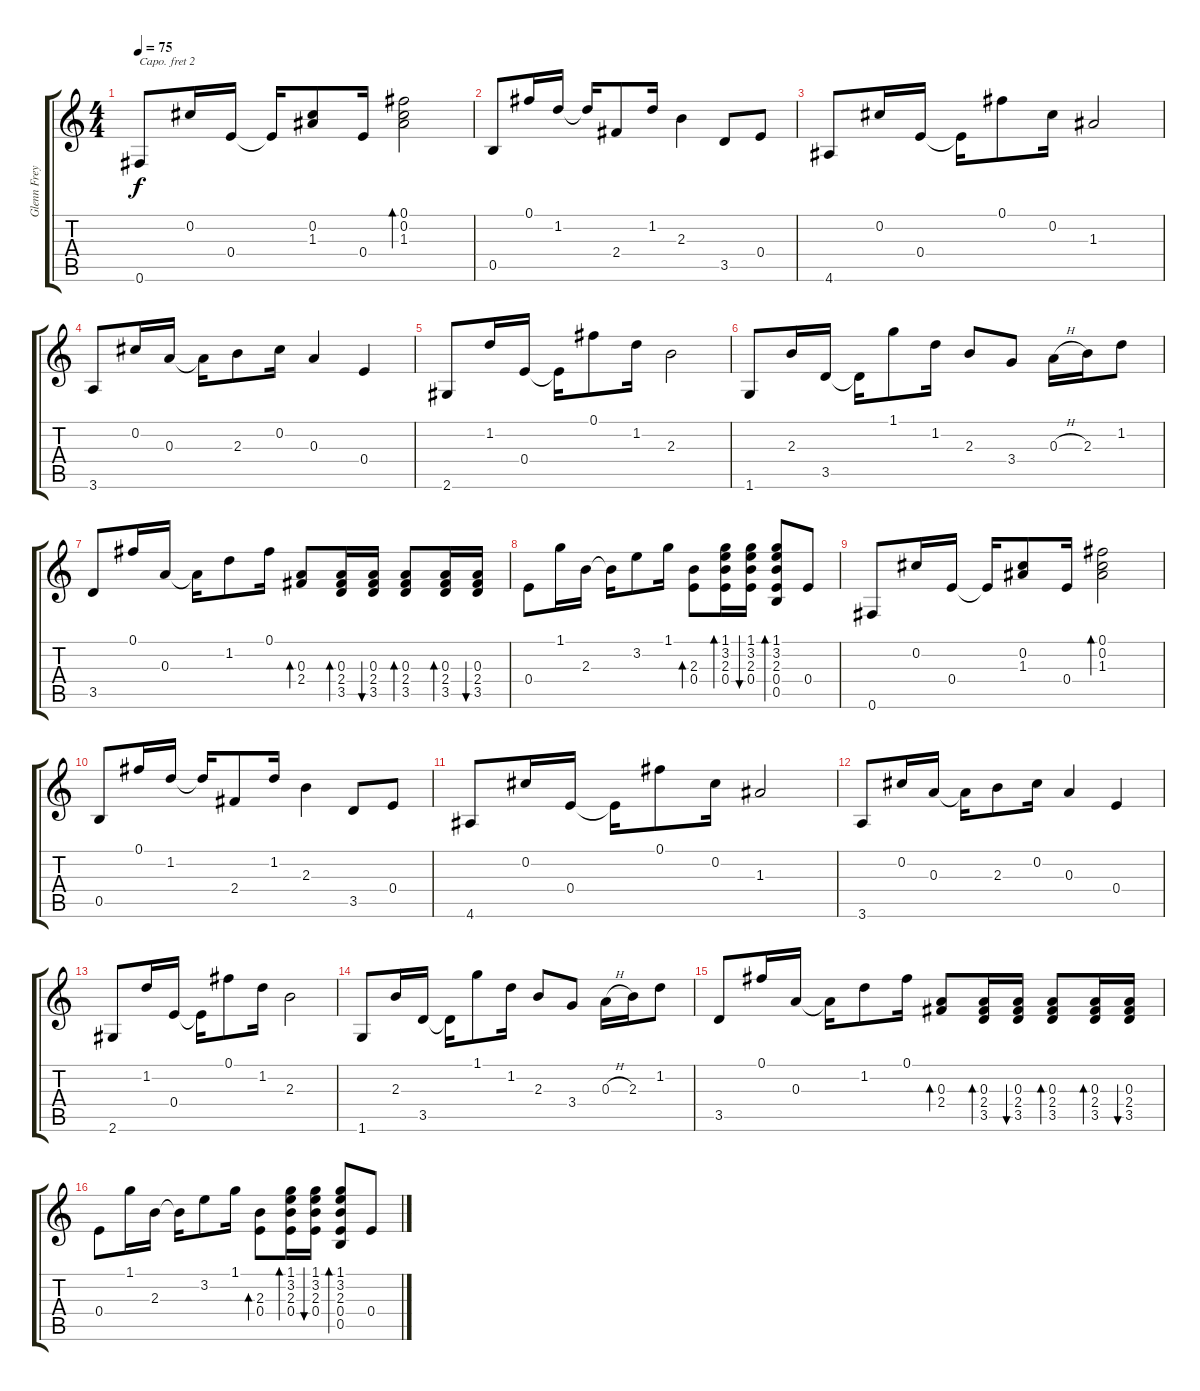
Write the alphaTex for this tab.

\track ("Glenn Frey" "Glenn Frey") {instrument acousticguitarsteel}
\staff {score tabs}
\capo 2
\tuning (E4 B3 G3 D3 A2 E2) {hide}
\ts (4 4)
\tempo 75
\clef g2
\ks c
0.6.8{dy f} 0.2.16 0.4.16 0.4{t}.16 (0.2 1.3).8 0.4.16 (0.1 0.2 1.3).2{bd 60} |
0.5.8 0.1.16 1.2.16 1.2{t}.16 2.4.8 1.2.16 2.3.4 3.5.8 0.4.8 |
4.6.8 0.2.16 0.4.16 0.4{t}.16 0.1.8 0.2.16 1.3.2 |
3.6.8 0.2.16 0.3.16 0.3{t}.16 2.3.8 0.2.16 0.3.4 0.4.4 |
2.6.8 1.2.16 0.4.16 0.4{t}.16 0.1.8 1.2.16 2.3.2 |
1.6.8 2.3.16 3.5.16 3.5{t}.16 1.1.8 1.2.16 2.3.8 3.4.8 0.3{h}.16 2.3.16 1.2.8 |
3.5.8 0.1.16 0.3.16 0.3{t}.16 1.2.8 0.1.16 (0.3 2.4).8{bd 60} (0.3 2.4 3.5).16{bd 60} (0.3 2.4 3.5).16{bu 60} (0.3 2.4 3.5).8{bd 60} (0.3 2.4 3.5).16{bd 60} (0.3 2.4 3.5).16{bu 60} |
0.4.8 1.1.16 2.3.16 2.3{t}.16 3.2.8 1.1.16 (2.3 0.4).8{bd 60} (1.1 3.2 2.3 0.4).16{bd 60} (1.1 3.2 2.3 0.4).16{bu 60} (1.1 3.2 2.3 0.4 0.5).8{bd 60} 0.4.8 |
0.6.8 0.2.16 0.4.16 0.4{t}.16 (0.2 1.3).8 0.4.16 (0.1 0.2 1.3).2{bd 60} |
0.5.8 0.1.16 1.2.16 1.2{t}.16 2.4.8 1.2.16 2.3.4 3.5.8 0.4.8 |
4.6.8 0.2.16 0.4.16 0.4{t}.16 0.1.8 0.2.16 1.3.2 |
3.6.8 0.2.16 0.3.16 0.3{t}.16 2.3.8 0.2.16 0.3.4 0.4.4 |
2.6.8 1.2.16 0.4.16 0.4{t}.16 0.1.8 1.2.16 2.3.2 |
1.6.8 2.3.16 3.5.16 3.5{t}.16 1.1.8 1.2.16 2.3.8 3.4.8 0.3{h}.16 2.3.16 1.2.8 |
3.5.8 0.1.16 0.3.16 0.3{t}.16 1.2.8 0.1.16 (0.3 2.4).8{bd 60} (0.3 2.4 3.5).16{bd 60} (0.3 2.4 3.5).16{bu 60} (0.3 2.4 3.5).8{bd 60} (0.3 2.4 3.5).16{bd 60} (0.3 2.4 3.5).16{bu 60} |
0.4.8 1.1.16 2.3.16 2.3{t}.16 3.2.8 1.1.16 (2.3 0.4).8{bd 60} (1.1 3.2 2.3 0.4).16{bd 60} (1.1 3.2 2.3 0.4).16{bu 60} (1.1 3.2 2.3 0.4 0.5).8{bd 60} 0.4.8
